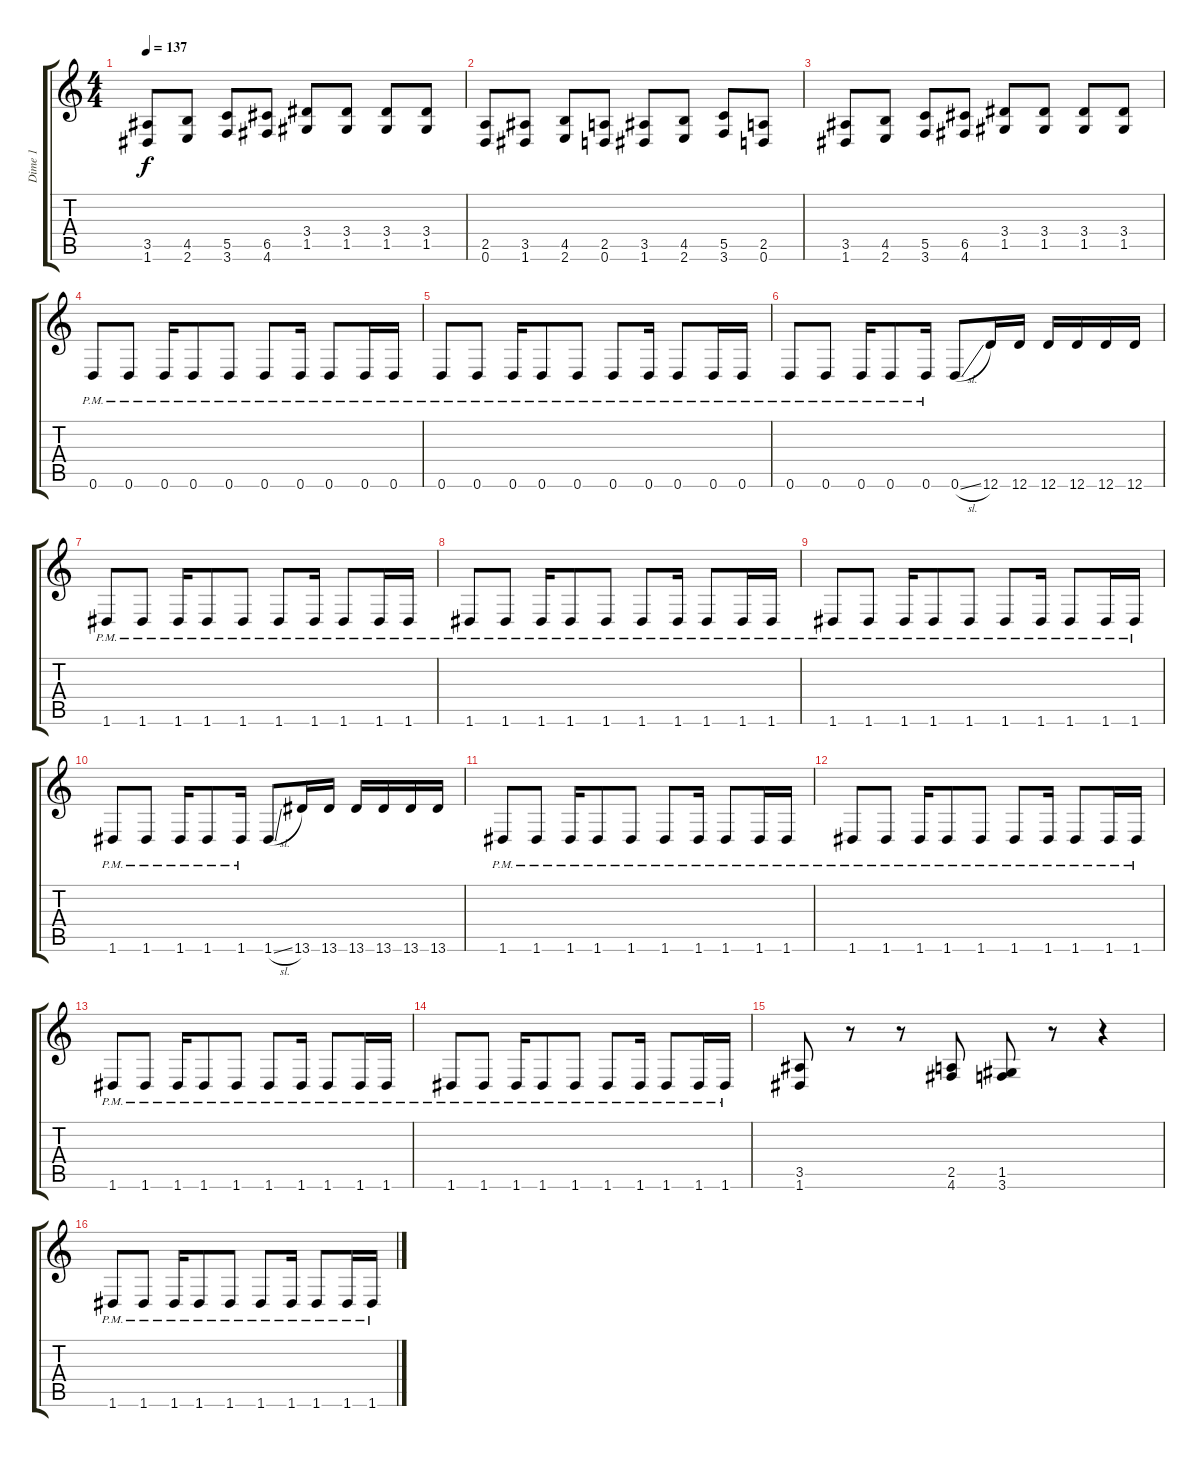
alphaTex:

\track ("Dime 1" "Dime 1") {instrument distortionguitar}
\staff {score tabs}
\tuning (D4 A3 F3 C3 G2 D2) {hide}
\ts (4 4)
\tempo 137
\clef g2
\ks c
(3.5 1.6).8{dy f} (4.5 2.6).8 (5.5 3.6).8 (6.5 4.6).8 (3.4 1.5).8 (3.4 1.5).8 (3.4 1.5).8 (3.4 1.5).8 |
(2.5 0.6).8 (3.5 1.6).8 (4.5 2.6).8 (2.5 0.6).8 (3.5 1.6).8 (4.5 2.6).8 (5.5 3.6).8 (2.5 0.6).8 |
(3.5 1.6).8 (4.5 2.6).8 (5.5 3.6).8 (6.5 4.6).8 (3.4 1.5).8 (3.4 1.5).8 (3.4 1.5).8 (3.4 1.5).8 |
0.6{pm}.8 0.6{pm}.8 0.6{pm}.16 0.6{pm}.8 0.6{pm}.8 0.6{pm}.8 0.6{pm}.16 0.6{pm}.8 0.6{pm}.16 0.6{pm}.16 |
0.6{pm}.8 0.6{pm}.8 0.6{pm}.16 0.6{pm}.8 0.6{pm}.8 0.6{pm}.8 0.6{pm}.16 0.6{pm}.8 0.6{pm}.16 0.6{pm}.16 |
0.6{pm}.8 0.6{pm}.8 0.6{pm}.16 0.6{pm}.8 0.6{pm}.16 0.6{sl}.8 12.6.16 12.6.16 12.6.16 12.6.16 12.6.16 12.6.16 |
1.6{pm}.8 1.6{pm}.8 1.6{pm}.16 1.6{pm}.8 1.6{pm}.8 1.6{pm}.8 1.6{pm}.16 1.6{pm}.8 1.6{pm}.16 1.6{pm}.16 |
1.6{pm}.8 1.6{pm}.8 1.6{pm}.16 1.6{pm}.8 1.6{pm}.8 1.6{pm}.8 1.6{pm}.16 1.6{pm}.8 1.6{pm}.16 1.6{pm}.16 |
1.6{pm}.8 1.6{pm}.8 1.6{pm}.16 1.6{pm}.8 1.6{pm}.8 1.6{pm}.8 1.6{pm}.16 1.6{pm}.8 1.6{pm}.16 1.6{pm}.16 |
1.6{pm}.8 1.6{pm}.8 1.6{pm}.16 1.6{pm}.8 1.6{pm}.16 1.6{sl}.8 13.6.16 13.6.16 13.6.16 13.6.16 13.6.16 13.6.16 |
1.6{pm}.8 1.6{pm}.8 1.6{pm}.16 1.6{pm}.8 1.6{pm}.8 1.6{pm}.8 1.6{pm}.16 1.6{pm}.8 1.6{pm}.16 1.6{pm}.16 |
1.6{pm}.8 1.6{pm}.8 1.6{pm}.16 1.6{pm}.8 1.6{pm}.8 1.6{pm}.8 1.6{pm}.16 1.6{pm}.8 1.6{pm}.16 1.6{pm}.16 |
1.6{pm}.8 1.6{pm}.8 1.6{pm}.16 1.6{pm}.8 1.6{pm}.8 1.6{pm}.8 1.6{pm}.16 1.6{pm}.8 1.6{pm}.16 1.6{pm}.16 |
1.6{pm}.8 1.6{pm}.8 1.6{pm}.16 1.6{pm}.8 1.6{pm}.8 1.6{pm}.8 1.6{pm}.16 1.6{pm}.8 1.6{pm}.16 1.6{pm}.16 |
(3.5 1.6).8 r.8 r.8 (2.5 4.6).8 (1.5 3.6).8 r.8 r.4 |
1.6{pm}.8 1.6{pm}.8 1.6{pm}.16 1.6{pm}.8 1.6{pm}.8 1.6{pm}.8 1.6{pm}.16 1.6{pm}.8 1.6{pm}.16 1.6{pm}.16
